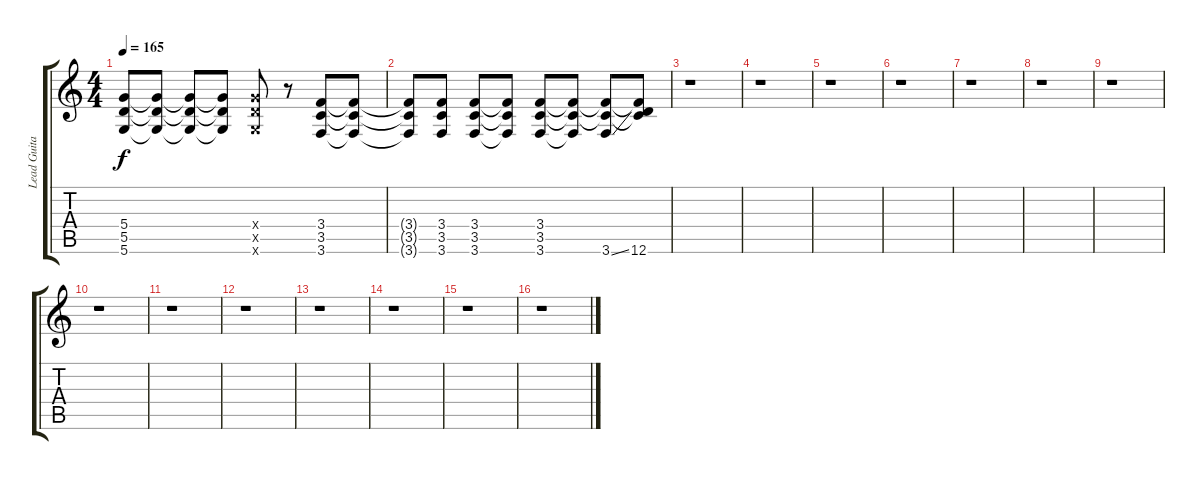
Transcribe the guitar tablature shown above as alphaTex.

\track ("Lead Guitar" "Lead Guita") {instrument distortionguitar}
\staff {score tabs}
\tuning (E4 B3 G3 D3 A2 D2) {hide}
\ts (4 4)
\tempo 165
\clef g2
\ks c
(5.4 5.5 5.6).8{dy f} (5.4{t} 5.5{t} 5.6{t}).8 (5.4{t} 5.5{t} 5.6{t}).8 (5.4{t} 5.5{t} 5.6{t}).8 (5.4{x} 5.5{x} 5.6{x}).8 r.8 (3.4 3.5 3.6).8 (3.4{t} 3.5{t} 3.6{t}).8 |
(3.4{t} 3.5{t} 3.6{t}).8 (3.4 3.5 3.6).8 (3.4 3.5 3.6).8 (3.4{t} 3.5{t} 3.6{t}).8 (3.4 3.5 3.6).8 (3.4{t} 3.5{t} 3.6{t}).8 (3.4{t} 3.5{t} 3.6{ss}).8 (3.4{t} 3.5{t} 12.6).8 |
r.1 |
r.1 |
r.1 |
r.1 |
r.1 |
r.1 |
r.1 |
r.1 |
r.1 |
r.1 |
r.1 |
r.1 |
r.1 |
r.1
